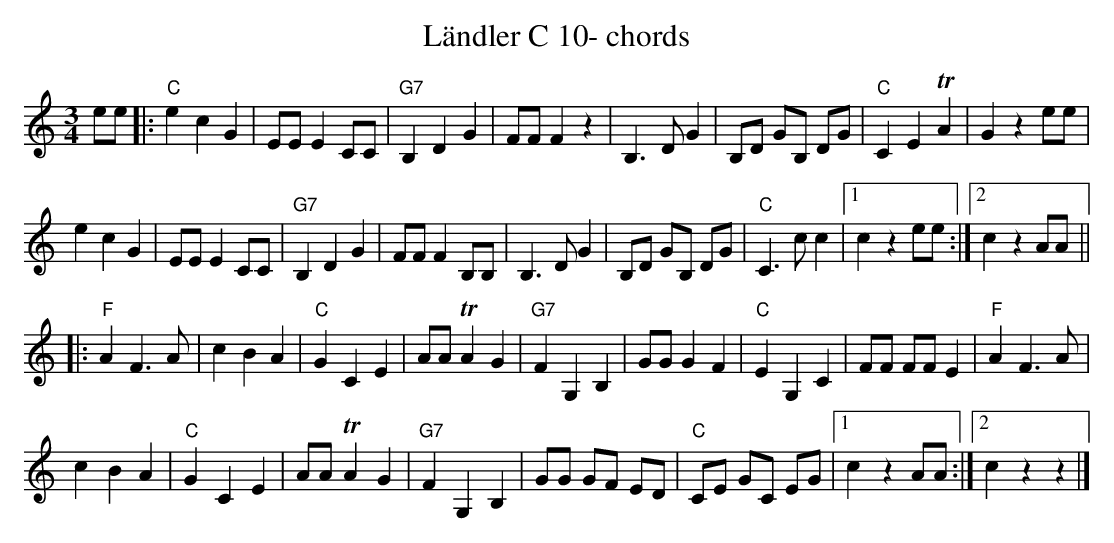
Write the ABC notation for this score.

X:1
T:L\"andler C 10- chords
M:3/4
L:1/8
K:Cmaj%%MIDI gchordon
ee |: "C"e2c2G2 | EE E2CC | "G7"B,2D2G2 | FFF2z2 | B,3DG2 | B,D GB, DG | "C"C2E2TA2 | G2 z2ee |
e2c2G2 | EE E2CC | "G7"B,2D2G2 | FFF2 B,B, | B,3DG2 | B,D GB, DG | "C"C3cc2 |1 c2z2ee :|2 c2z2AA ||
|: "F"A2F3A | c2B2A2 | "C"G2C2E2 | AA TA2G2 | "G7"F2G,2B,2 | GGG2F2 | "C"E2G,2C2 | FF FF E2 | "F"A2F3A |
c2B2A2 | "C"G2C2E2 | AA TA2G2 | "G7"F2G,2B,2 | GG GF ED | "C"CE GC EG |1 c2z2AA :|2 c2z2z2 |]
